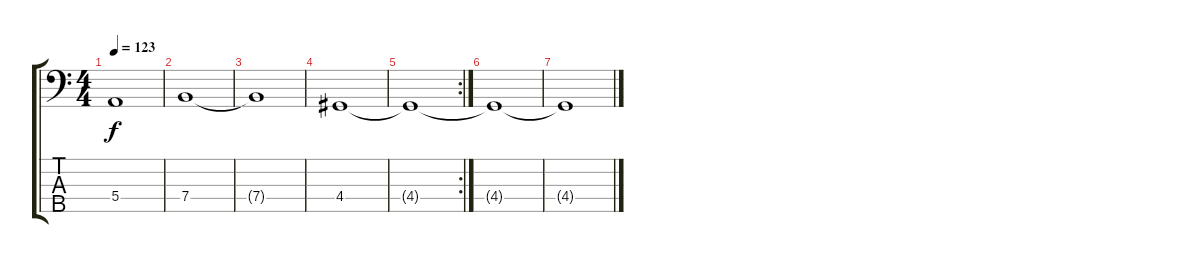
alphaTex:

\track "" {instrument electricbasspick}
\staff {score tabs}
\tuning (G2 D2 A1 E1 B0) {hide}
\ts (4 4)
\tempo 123
\clef f4
\ks c
5.4{t}.1{dy f} |
7.4.1 |
7.4{t}.1 |
4.4.1 |
\rc 2
4.4{t}.1 |
4.4{t}.1 |
4.4{t}.1
